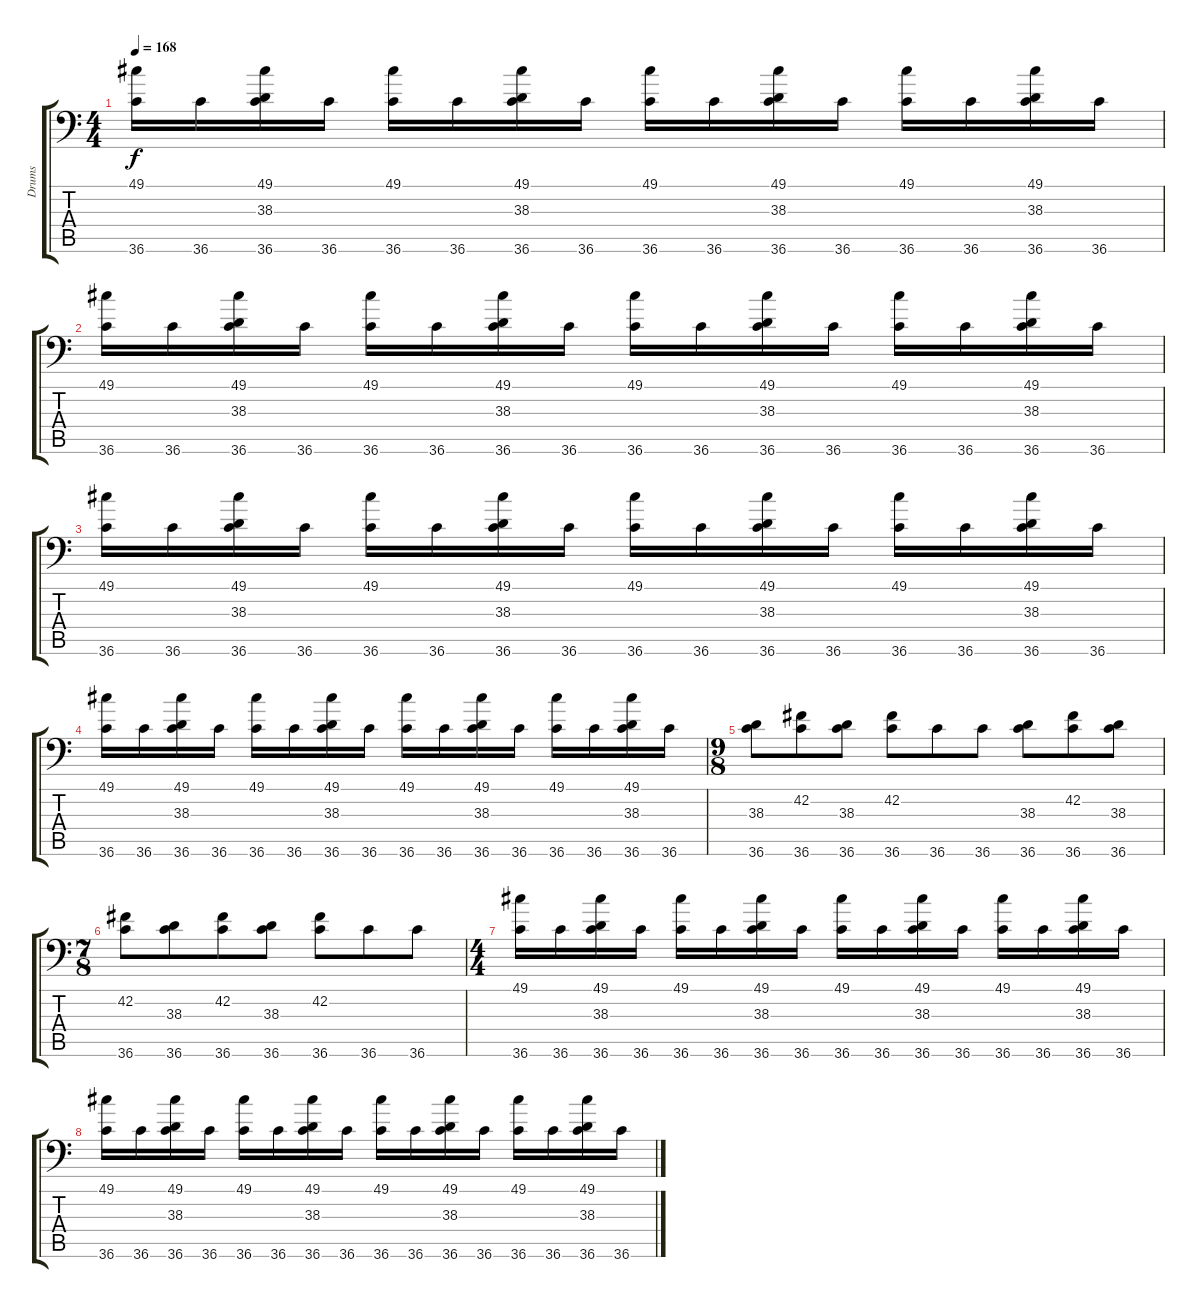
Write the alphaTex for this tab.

\track ("Drums" "Drums") {instrument acousticgrandpiano}
\staff {score tabs}
\tuning (C-1 C-1 C-1 C-1 C-1 C-1) {hide}
\ts (4 4)
\tempo 168
\clef f4
\ks c
(49.1 36.6).16{dy f} 36.6.16 (49.1 38.3 36.6).16 36.6.16 (49.1 36.6).16 36.6.16 (49.1 38.3 36.6).16 36.6.16 (49.1 36.6).16 36.6.16 (49.1 38.3 36.6).16 36.6.16 (49.1 36.6).16 36.6.16 (49.1 38.3 36.6).16 36.6.16 |
(49.1 36.6).16 36.6.16 (49.1 38.3 36.6).16 36.6.16 (49.1 36.6).16 36.6.16 (49.1 38.3 36.6).16 36.6.16 (49.1 36.6).16 36.6.16 (49.1 38.3 36.6).16 36.6.16 (49.1 36.6).16 36.6.16 (49.1 38.3 36.6).16 36.6.16 |
(49.1 36.6).16 36.6.16 (49.1 38.3 36.6).16 36.6.16 (49.1 36.6).16 36.6.16 (49.1 38.3 36.6).16 36.6.16 (49.1 36.6).16 36.6.16 (49.1 38.3 36.6).16 36.6.16 (49.1 36.6).16 36.6.16 (49.1 38.3 36.6).16 36.6.16 |
(49.1 36.6).16 36.6.16 (49.1 38.3 36.6).16 36.6.16 (49.1 36.6).16 36.6.16 (49.1 38.3 36.6).16 36.6.16 (49.1 36.6).16 36.6.16 (49.1 38.3 36.6).16 36.6.16 (49.1 36.6).16 36.6.16 (49.1 38.3 36.6).16 36.6.16 |
\ts (9 8)
(38.3 36.6).8 (42.2 36.6).8 (38.3 36.6).8 (42.2 36.6).8 36.6.8 36.6.8 (38.3 36.6).8 (42.2 36.6).8 (38.3 36.6).8 |
\ts (7 8)
(42.2 36.6).8 (38.3 36.6).8 (42.2 36.6).8 (38.3 36.6).8 (42.2 36.6).8 36.6.8 36.6.8 |
\ts (4 4)
(49.1 36.6).16 36.6.16 (49.1 38.3 36.6).16 36.6.16 (49.1 36.6).16 36.6.16 (49.1 38.3 36.6).16 36.6.16 (49.1 36.6).16 36.6.16 (49.1 38.3 36.6).16 36.6.16 (49.1 36.6).16 36.6.16 (49.1 38.3 36.6).16 36.6.16 |
(49.1 36.6).16 36.6.16 (49.1 38.3 36.6).16 36.6.16 (49.1 36.6).16 36.6.16 (49.1 38.3 36.6).16 36.6.16 (49.1 36.6).16 36.6.16 (49.1 38.3 36.6).16 36.6.16 (49.1 36.6).16 36.6.16 (49.1 38.3 36.6).16 36.6.16
